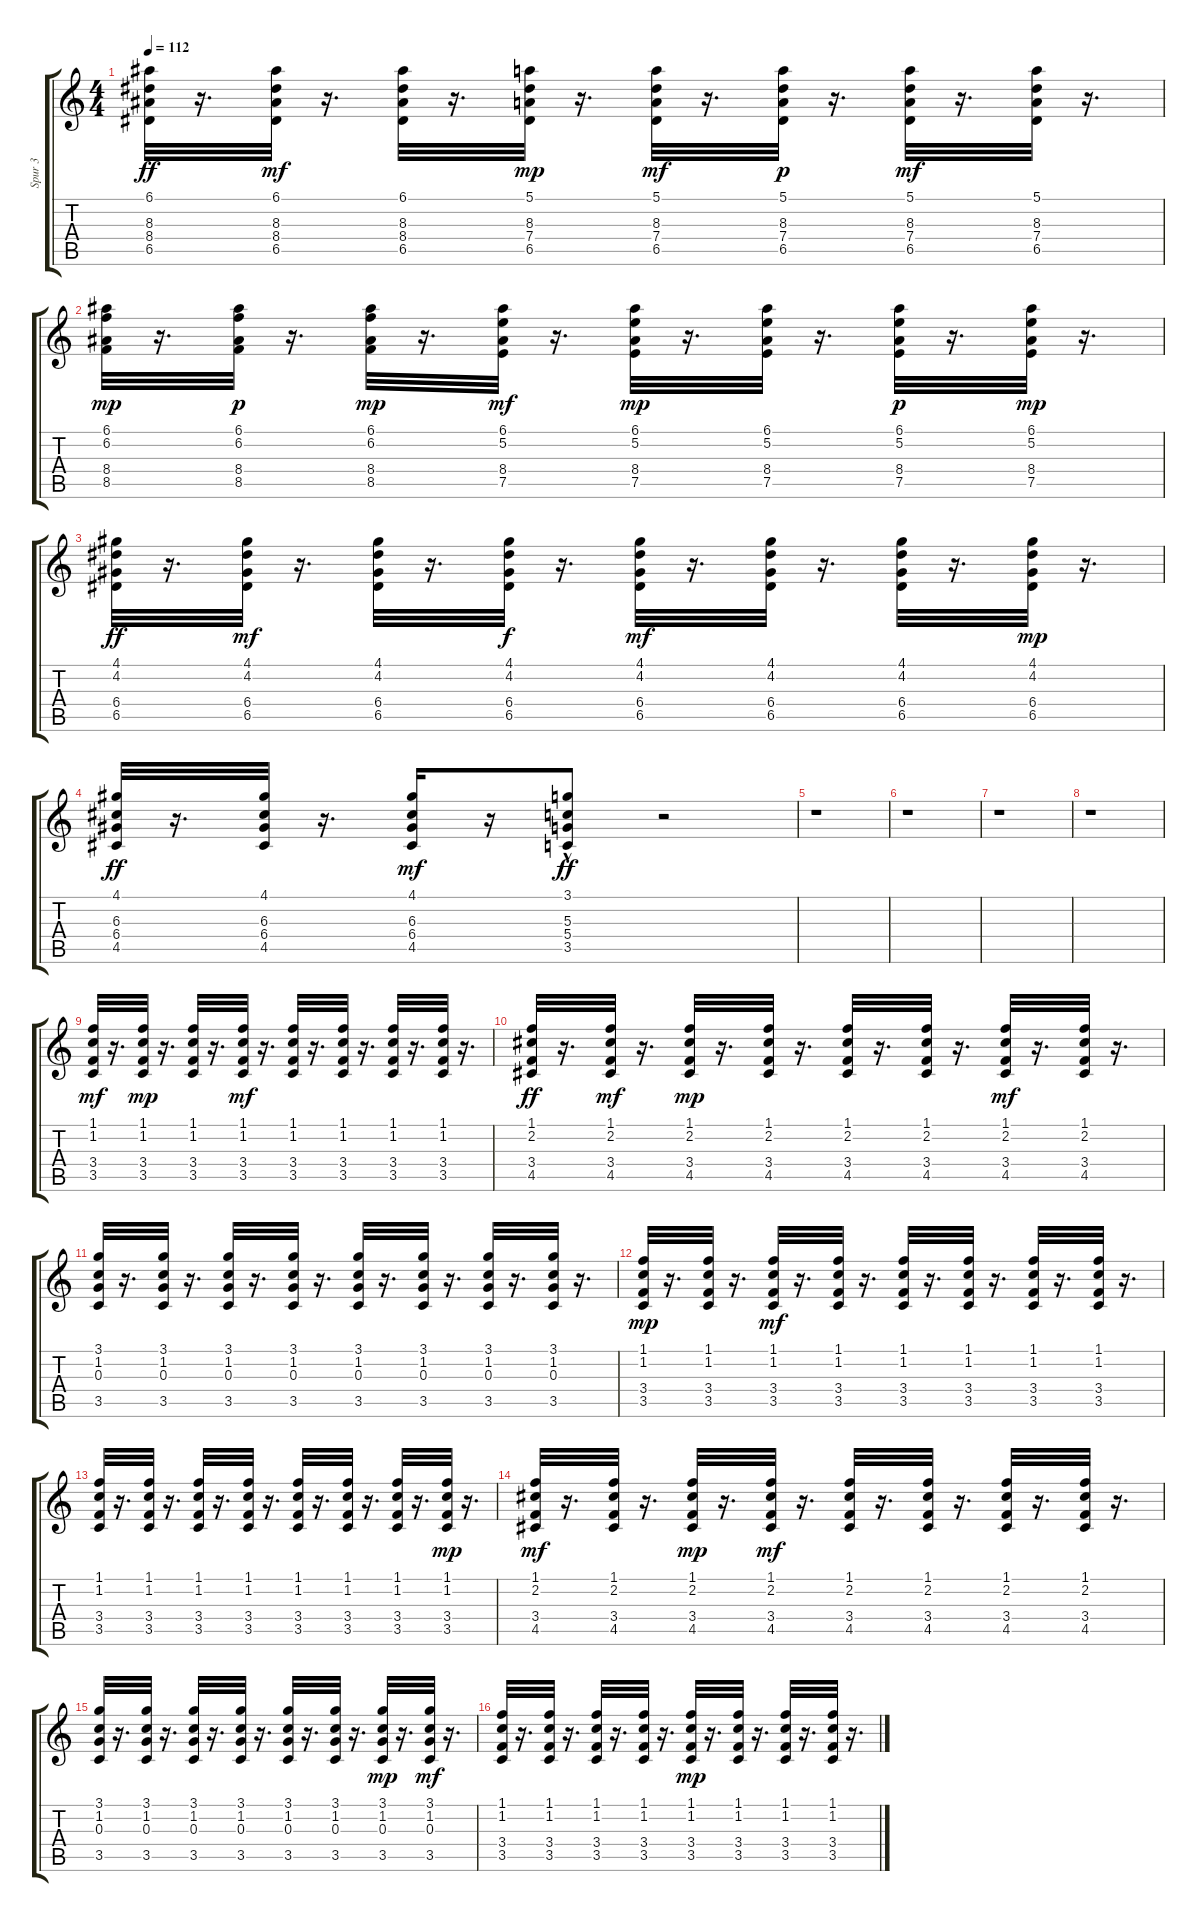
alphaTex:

\track ("Spur 3" "Spur 3") {instrument slapbass2}
\staff {score tabs}
\tuning (E4 B3 G3 D3 A2 E2) {hide}
\ts (4 4)
\tempo 112
\clef g2
\ks c
(6.1 8.3 8.4 6.5).32{dy ff} r.16{d} (6.1 8.3 8.4 6.5).32{dy mf} r.16{d} (6.1 8.3 8.4 6.5).32 r.16{d} (5.1 8.3 7.4 6.5).32{dy mp} r.16{d} (5.1 8.3 7.4 6.5).32{dy mf} r.16{d} (5.1 8.3 7.4 6.5).32{dy p} r.16{d} (5.1 8.3 7.4 6.5).32{dy mf} r.16{d} (5.1 8.3 7.4 6.5).32 r.16{d} |
(6.1 6.2 8.4 8.5).32{dy mp} r.16{d} (6.1 6.2 8.4 8.5).32{dy p} r.16{d} (6.1 6.2 8.4 8.5).32{dy mp} r.16{d} (6.1 5.2 8.4 7.5).32{dy mf} r.16{d} (6.1 5.2 8.4 7.5).32{dy mp} r.16{d} (6.1 5.2 8.4 7.5).32 r.16{d} (6.1 5.2 8.4 7.5).32{dy p} r.16{d} (6.1 5.2 8.4 7.5).32{dy mp} r.16{d} |
(4.1 4.2 6.4 6.5).32{dy ff} r.16{d} (4.1 4.2 6.4 6.5).32{dy mf} r.16{d} (4.1 4.2 6.4 6.5).32 r.16{d} (4.1 4.2 6.4 6.5).32{dy f} r.16{d} (4.1 4.2 6.4 6.5).32{dy mf} r.16{d} (4.1 4.2 6.4 6.5).32 r.16{d} (4.1 4.2 6.4 6.5).32 r.16{d} (4.1 4.2 6.4 6.5).32{dy mp} r.16{d} |
(4.1 6.3 6.4 4.5).32{dy ff} r.16{d} (4.1 6.3 6.4 4.5).32 r.16{d} (4.1 6.3 6.4 4.5).16{dy mf} r.16 (3.1 5.3{hac} 5.4 3.5{hac}).8{dy ff} r.2 |
r.1 |
r.1 |
r.1 |
r.1 |
(1.1 1.2 3.4 3.5).32{dy mf} r.16{d} (1.1 1.2 3.4 3.5).32{dy mp} r.16{d} (1.1 1.2 3.4 3.5).32 r.16{d} (1.1 1.2 3.4 3.5).32{dy mf} r.16{d} (1.1 1.2 3.4 3.5).32 r.16{d} (1.1 1.2 3.4 3.5).32 r.16{d} (1.1 1.2 3.4 3.5).32 r.16{d} (1.1 1.2 3.4 3.5).32 r.16{d} |
(1.1 2.2 3.4 4.5).32{dy ff} r.16{d} (1.1 2.2 3.4 4.5).32{dy mf} r.16{d} (1.1 2.2 3.4 4.5).32{dy mp} r.16{d} (1.1 2.2 3.4 4.5).32 r.16{d} (1.1 2.2 3.4 4.5).32 r.16{d} (1.1 2.2 3.4 4.5).32 r.16{d} (1.1 2.2 3.4 4.5).32{dy mf} r.16{d} (1.1 2.2 3.4 4.5).32 r.16{d} |
(3.1 1.2 0.3 3.5).32 r.16{d} (3.1 1.2 0.3 3.5).32 r.16{d} (3.1 1.2 0.3 3.5).32 r.16{d} (3.1 1.2 0.3 3.5).32 r.16{d} (3.1 1.2 0.3 3.5).32 r.16{d} (3.1 1.2 0.3 3.5).32 r.16{d} (3.1 1.2 0.3 3.5).32 r.16{d} (3.1 1.2 0.3 3.5).32 r.16{d} |
(1.1 1.2 3.4 3.5).32{dy mp} r.16{d} (1.1 1.2 3.4 3.5).32 r.16{d} (1.1 1.2 3.4 3.5).32{dy mf} r.16{d} (1.1 1.2 3.4 3.5).32 r.16{d} (1.1 1.2 3.4 3.5).32 r.16{d} (1.1 1.2 3.4 3.5).32 r.16{d} (1.1 1.2 3.4 3.5).32 r.16{d} (1.1 1.2 3.4 3.5).32 r.16{d} |
(1.1 1.2 3.4 3.5).32 r.16{d} (1.1 1.2 3.4 3.5).32 r.16{d} (1.1 1.2 3.4 3.5).32 r.16{d} (1.1 1.2 3.4 3.5).32 r.16{d} (1.1 1.2 3.4 3.5).32 r.16{d} (1.1 1.2 3.4 3.5).32 r.16{d} (1.1 1.2 3.4 3.5).32 r.16{d} (1.1 1.2 3.4 3.5).32{dy mp} r.16{d} |
(1.1 2.2 3.4 4.5).32{dy mf} r.16{d} (1.1 2.2 3.4 4.5).32 r.16{d} (1.1 2.2 3.4 4.5).32{dy mp} r.16{d} (1.1 2.2 3.4 4.5).32{dy mf} r.16{d} (1.1 2.2 3.4 4.5).32 r.16{d} (1.1 2.2 3.4 4.5).32 r.16{d} (1.1 2.2 3.4 4.5).32 r.16{d} (1.1 2.2 3.4 4.5).32 r.16{d} |
(3.1 1.2 0.3 3.5).32 r.16{d} (3.1 1.2 0.3 3.5).32 r.16{d} (3.1 1.2 0.3 3.5).32 r.16{d} (3.1 1.2 0.3 3.5).32 r.16{d} (3.1 1.2 0.3 3.5).32 r.16{d} (3.1 1.2 0.3 3.5).32 r.16{d} (3.1 1.2 0.3 3.5).32{dy mp} r.16{d} (3.1 1.2 0.3 3.5).32{dy mf} r.16{d} |
(1.1 1.2 3.4 3.5).32 r.16{d} (1.1 1.2 3.4 3.5).32 r.16{d} (1.1 1.2 3.4 3.5).32 r.16{d} (1.1 1.2 3.4 3.5).32 r.16{d} (1.1 1.2 3.4 3.5).32{dy mp} r.16{d} (1.1 1.2 3.4 3.5).32 r.16{d} (1.1 1.2 3.4 3.5).32 r.16{d} (1.1 1.2 3.4 3.5).32 r.16{d}
